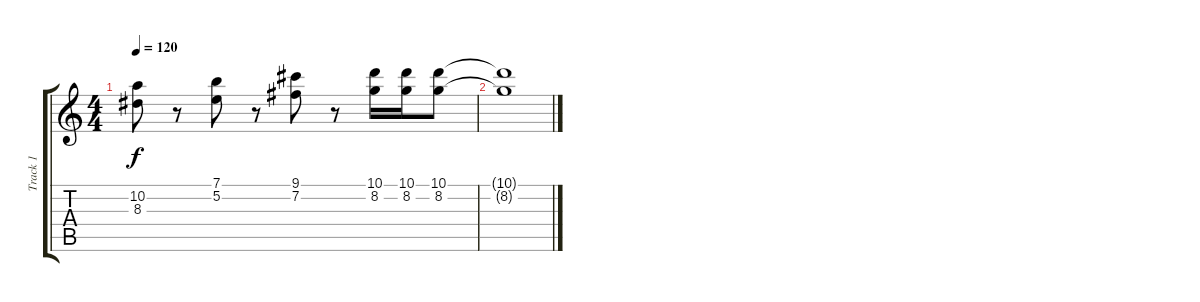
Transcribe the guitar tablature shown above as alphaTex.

\track ("Track 1" "Track 1") {instrument overdrivenguitar}
\staff {score tabs}
\tuning (E4 B3 G3 D3 A2 E2) {hide}
\ts (4 4)
\tempo 120
\clef g2
\ks c
(10.2 8.3).8{dy f} r.8 (7.1 5.2).8 r.8 (9.1 7.2).8 r.8 (10.1 8.2).16 (10.1 8.2).16 (10.1 8.2).8 |
(10.1{t} 8.2{t}).1
